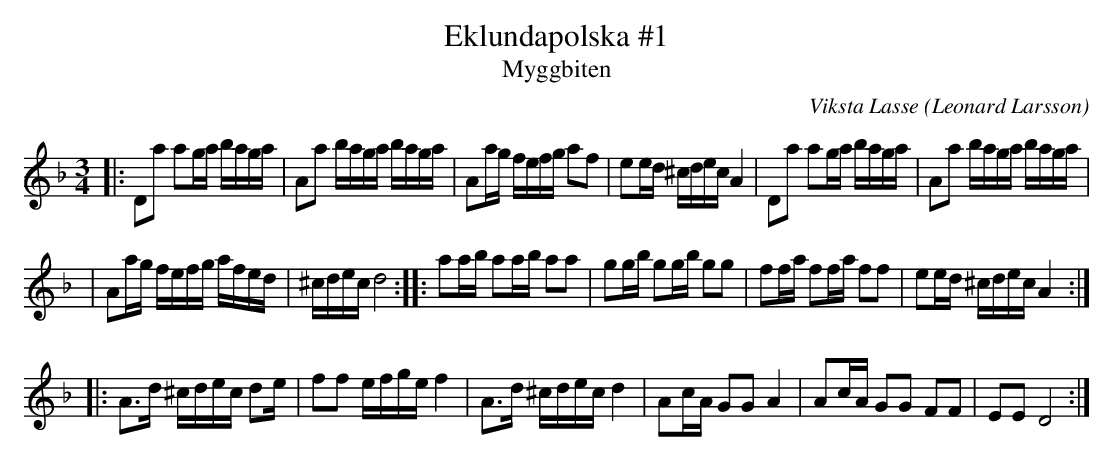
X:1
T: Eklundapolska #1
T: Myggbiten
C: Viksta Lasse (Leonard Larsson)
M: 3/4
L: 1/16
K: Dm
|: D2a2 a2ga baga | A2a2  baga baga \
|  A2ag fefg a2f2 | e2ed ^cdec A4   \
|  D2a2 a2ga baga | A2a2  baga baga |
|  A2ag fefg afed |^cdec  d8       :|\
|: a2ab a2ab a2a2 | g2gb  g2gb g2g2 \
|  f2fa f2fa f2f2 | e2ed ^cdec A4  :|
|: A3d ^cdec d2e  | f2f2  efge f4   \
|  A3d ^cdec d4   | A2cA  G2G2 A4   \
|  A2cA G2G2 F2F2 | E2E2  D8       :|
